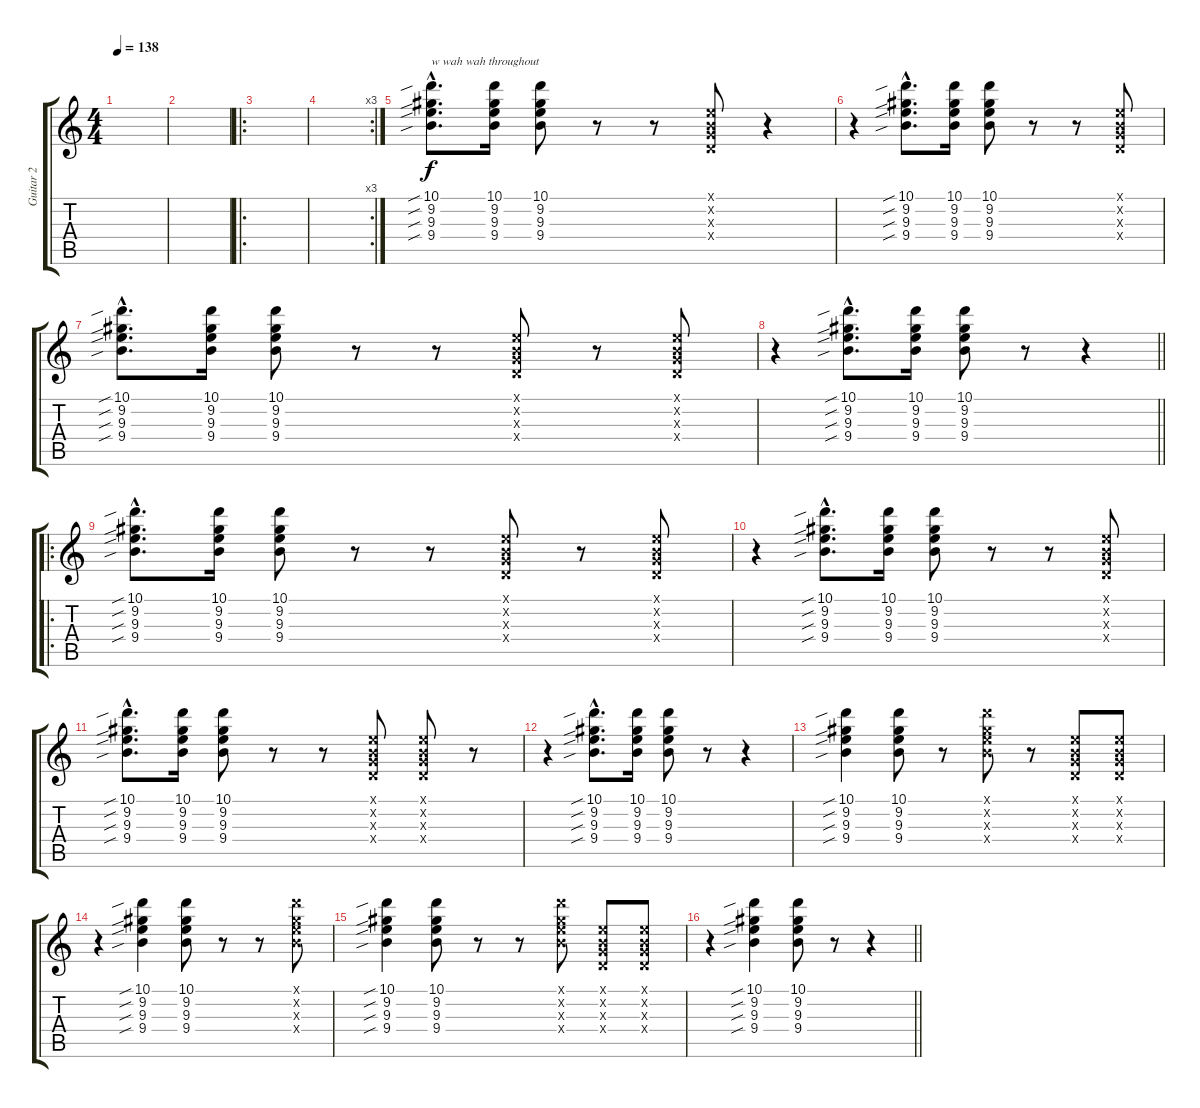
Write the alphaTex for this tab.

\track ("Guitar 2" "Guitar 2") {instrument electricguitarclean}
\staff {score tabs}
\tuning (E4 B3 G3 D3 A2 E2) {hide}
\ts (4 4)
\tempo 138
\clef g2
\ks c
|
|
\ro
|
\rc 3
|
(10.1{sib hac} 9.2{sib hac} 9.3{sib hac} 9.4{sib hac}).8{d txt "w wah wah throughout"} (10.1 9.2 9.3 9.4).16 (10.1 9.2 9.3 9.4).8 r.8 r.8 (0.1{x} 0.2{x} 0.3{x} 0.4{x}).8 r.4 |
r.4 (10.1{sib hac} 9.2{sib hac} 9.3{sib hac} 9.4{sib hac}).8{d} (10.1 9.2 9.3 9.4).16 (10.1 9.2 9.3 9.4).8 r.8 r.8 (0.1{x} 0.2{x} 0.3{x} 0.4{x}).8 |
(10.1{sib hac} 9.2{sib hac} 9.3{sib hac} 9.4{sib hac}).8{d} (10.1 9.2 9.3 9.4).16 (10.1 9.2 9.3 9.4).8 r.8 r.8 (0.1{x} 0.2{x} 0.3{x} 0.4{x}).8 r.8 (0.1{x} 0.2{x} 0.3{x} 0.4{x}).8 |
\barLineRight lightlight
r.4 (10.1{sib hac} 9.2{sib hac} 9.3{sib hac} 9.4{sib hac}).8{d} (10.1 9.2 9.3 9.4).16 (10.1 9.2 9.3 9.4).8 r.8 r.4 |
\ro
(10.1{sib hac} 9.2{sib hac} 9.3{sib hac} 9.4{sib hac}).8{d} (10.1 9.2 9.3 9.4).16 (10.1 9.2 9.3 9.4).8 r.8 r.8 (0.1{x} 0.2{x} 0.3{x} 0.4{x}).8 r.8 (0.1{x} 0.2{x} 0.3{x} 0.4{x}).8 |
r.4 (10.1{sib hac} 9.2{sib hac} 9.3{sib hac} 9.4{sib hac}).8{d} (10.1 9.2 9.3 9.4).16 (10.1 9.2 9.3 9.4).8 r.8 r.8 (0.1{x} 0.2{x} 0.3{x} 0.4{x}).8 |
(10.1{sib hac} 9.2{sib hac} 9.3{sib hac} 9.4{sib hac}).8{d} (10.1 9.2 9.3 9.4).16 (10.1 9.2 9.3 9.4).8 r.8 r.8 (0.1{x} 0.2{x} 0.3{x} 0.4{x}).8 (0.1{x} 0.2{x} 0.3{x} 0.4{x}).8 r.8 |
r.4 (10.1{sib hac} 9.2{sib hac} 9.3{sib hac} 9.4{sib hac}).8{d} (10.1 9.2 9.3 9.4).16 (10.1 9.2 9.3 9.4).8 r.8 r.4 |
(10.1{sib} 9.2{sib} 9.3{sib} 9.4{sib}).4 (10.1 9.2 9.3 9.4).8 r.8 (10.1{x} 9.2{x} 9.3{x} 9.4{x}).8 r.8 (0.1{x} 0.2{x} 0.3{x} 0.4{x}).8 (0.1{x} 0.2{x} 0.3{x} 0.4{x}).8 |
r.4 (10.1{sib} 9.2{sib} 9.3{sib} 9.4{sib}).4 (10.1 9.2 9.3 9.4).8 r.8 r.8 (10.1{x} 9.2{x} 9.3{x} 9.4{x}).8 |
(10.1{sib} 9.2{sib} 9.3{sib} 9.4{sib}).4 (10.1 9.2 9.3 9.4).8 r.8 r.8 (10.1{x} 9.2{x} 9.3{x} 9.4{x}).8 (0.1{x} 0.2{x} 0.3{x} 0.4{x}).8 (0.1{x} 0.2{x} 0.3{x} 0.4{x}).8 |
\barLineRight lightlight
r.4 (10.1{sib} 9.2{sib} 9.3{sib} 9.4{sib}).4 (10.1 9.2 9.3 9.4).8 r.8 r.4
